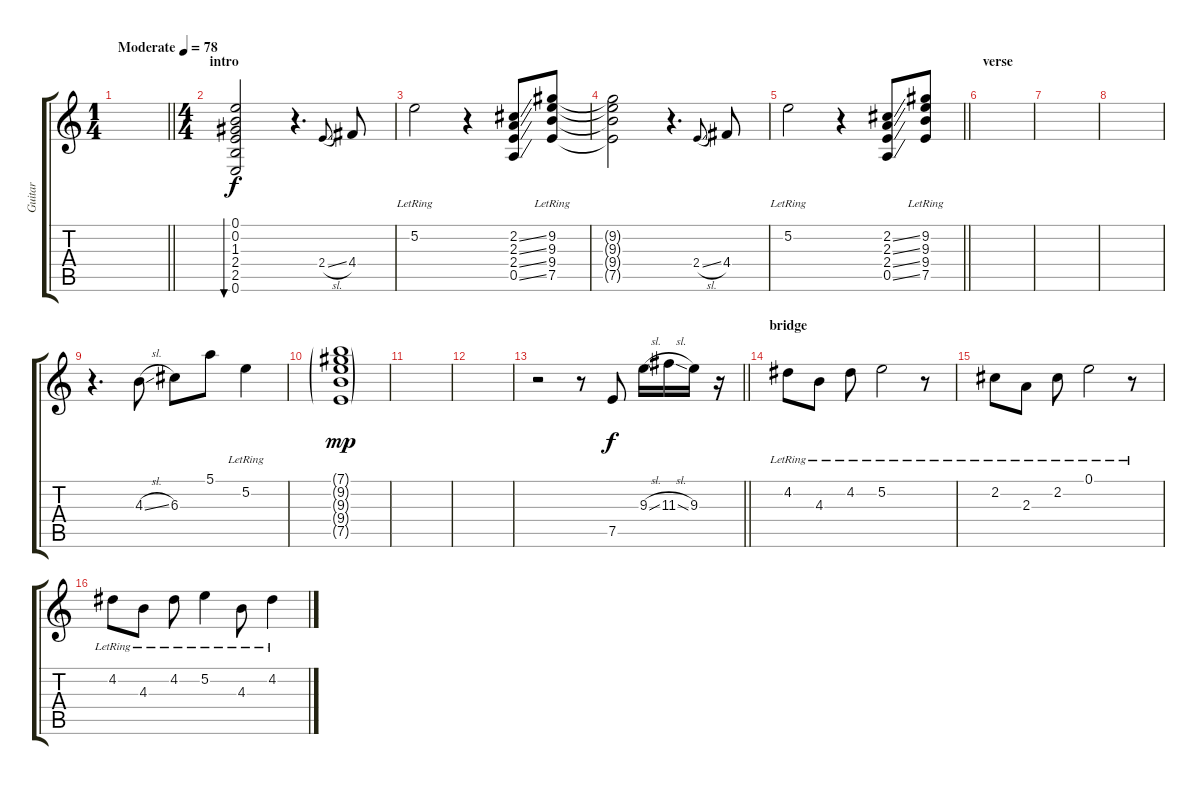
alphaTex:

\track ("Guitar" "Guitar") {instrument acousticguitarsteel}
\staff {score tabs}
\tuning (E4 B3 G3 D3 A2 E2) {hide}
\ts (1 4)
\tempo (78 "Moderate")
\clef g2
\barLineRight lightlight
\ks c
|
\ts (4 4)
\section ("" "intro")
(0.1 0.2 1.3 2.4 2.5 0.6).2{bu 120} r.4{d} 2.4{sl}.8{gr onbeat} 4.4.8 |
5.2{lr}.2 r.4 (2.2{ss} 2.3{ss} 2.4{ss} 0.5{ss}).8 (9.2{lr} 9.3{lr} 9.4{lr} 7.5{lr}).8 |
(9.2{t} 9.3{t} 9.4{t} 7.5{t}).2 r.4{d} 2.4{sl}.8{gr onbeat} 4.4.8 |
\barLineRight lightlight
5.2{lr}.2 r.4 (2.2{ss} 2.3{ss} 2.4{ss} 0.5{ss}).8 (9.2{lr} 9.3{lr} 9.4{lr} 7.5{lr}).8 |
\section ("" "verse")
|
|
|
r.4{d} 4.3{sl}.8 6.3.8 5.1.8 5.2{lr}.4 |
(7.1{g} 9.2{g} 9.3{g} 9.4{g} 7.5{g}).1{dy mp} |
|
|
\barLineRight lightlight
r.2 r.8 7.5.8{dy f} 9.3{sl}.16 11.3{sl}.16 9.3.16 r.16 |
\section ("" "bridge")
4.2{lr}.8 4.3{lr}.8 4.2{lr}.8 5.2{lr}.2 r.8 |
2.2{lr}.8 2.3{lr}.8 2.2{lr}.8 0.1{lr}.2 r.8 |
4.2{lr}.8 4.3{lr}.8 4.2{lr}.8 5.2{lr}.4 4.3{lr}.8 4.2{lr}.4
